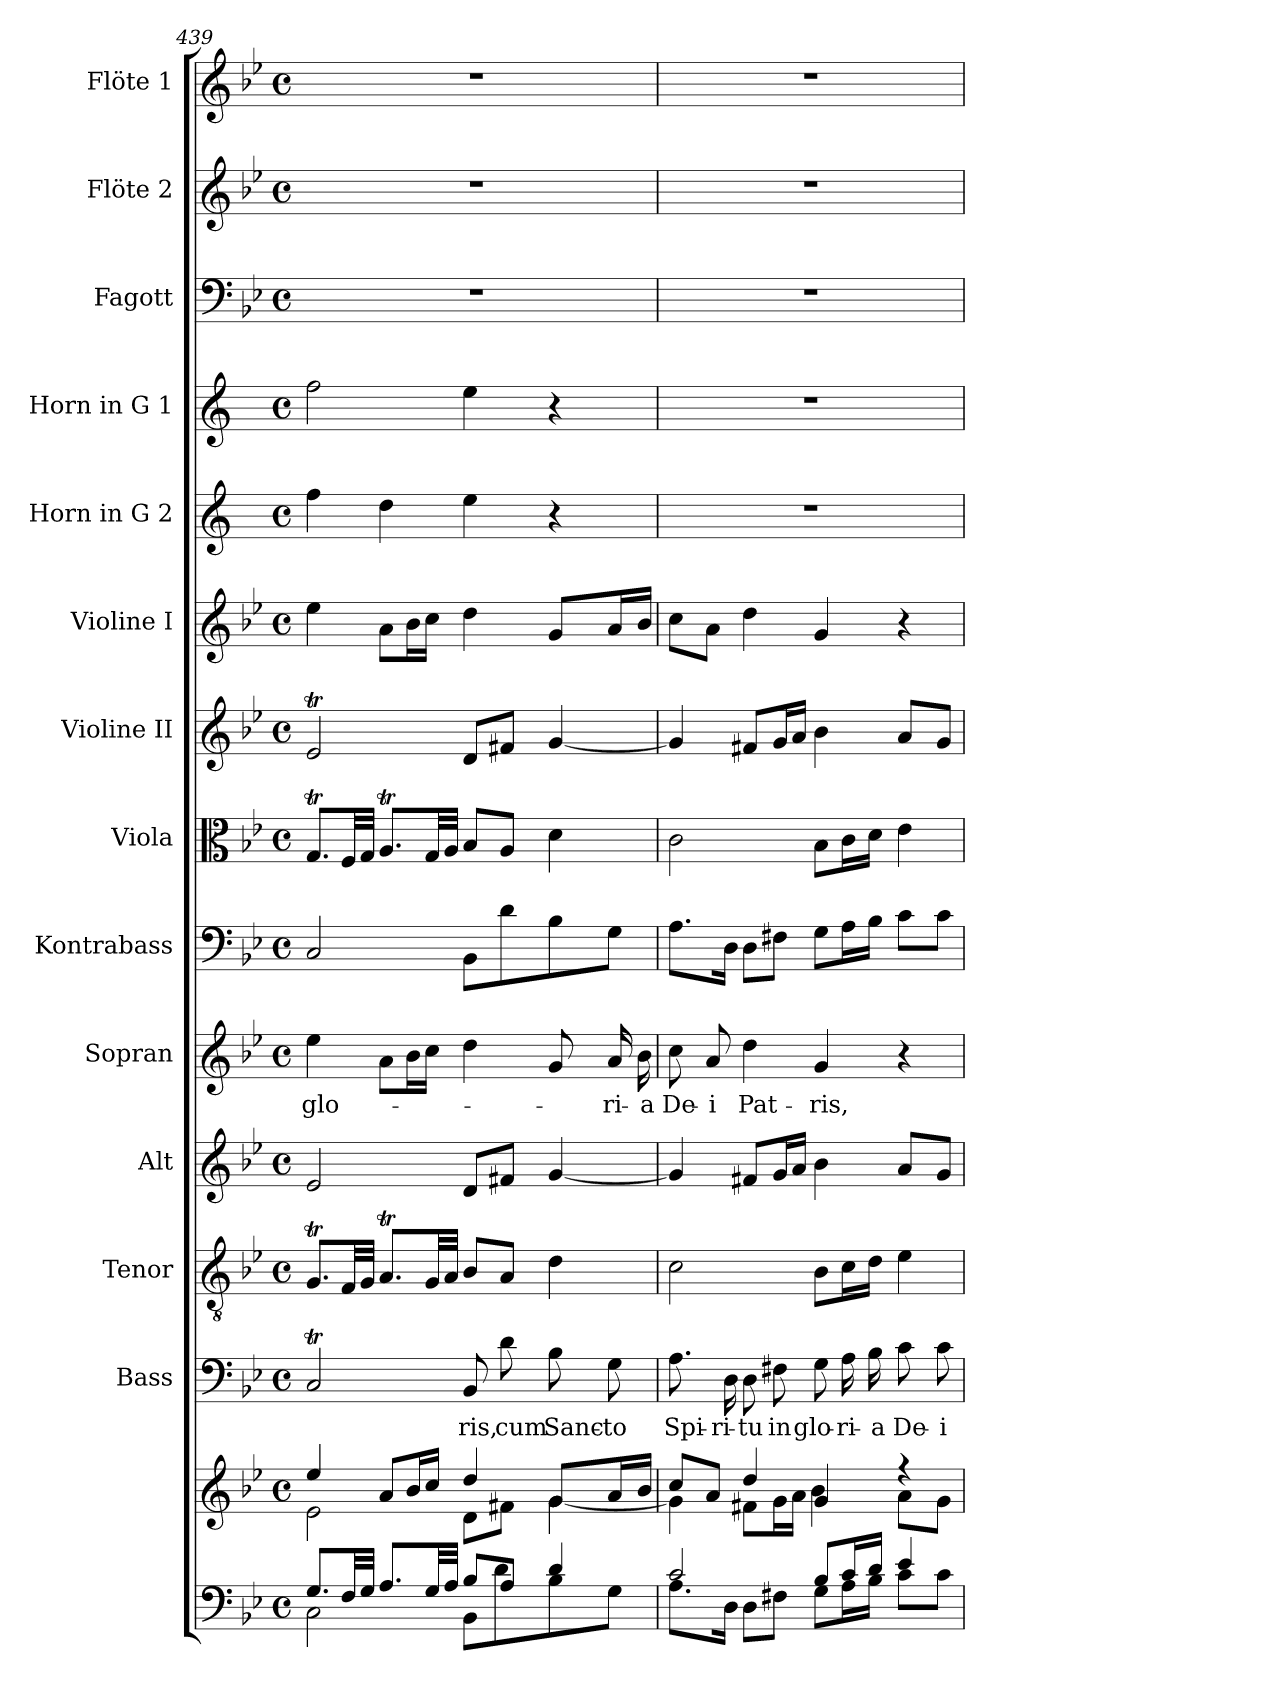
**kern	**kern	**kern	**text	**kern	**kern	**kern	**text	**kern	**kern	**kern	**kern	**kern	**kern	**kern	**kern	**kern
*part14	*part14	*part13	*part13	*part12	*part11	*part10	*part10	*part9	*part8	*part7	*part6	*part5	*part4	*part3	*part2	*part1
*staff15	*staff14	*staff13	*staff13	*staff12	*staff11	*staff10	*staff10	*staff9	*staff8	*staff7	*staff6	*staff5	*staff4	*staff3	*staff2	*staff1
*	*	*I"Bass	*	*I"Tenor	*I"Alt	*I"Sopran	*	*I"Kontrabass	*I"Viola	*I"Violine II	*I"Violine I	*I"Horn in G 2	*I"Horn in G 1	*I"Fagott	*I"Flöte 2	*I"Flöte 1
*	*	*I'B.	*	*I'T.	*I'A.	*I'S.	*	*I'Kb.	*I'Vla.	*I'Vl. II	*I'Vl. I	*	*	*I'Fg.	*I'Fl. 2	*I'Fl. 1
*clefF4	*clefG2	*clefF4	*	*clefGv2	*clefG2	*clefG2	*	*clefF4	*clefC3	*clefG2	*clefG2	*clefG2	*clefG2	*clefF4	*clefG2	*clefG2
*	*	*	*	*	*	*	*	*ITrd7c12	*	*	*	*ITrd1c2	*ITrd1c2	*	*	*
*k[b-e-]	*k[b-e-]	*k[b-e-]	*	*k[b-e-]	*k[b-e-]	*k[b-e-]	*	*k[b-e-]	*k[b-e-]	*k[b-e-]	*k[b-e-]	*k[b-e-]	*k[b-e-]	*k[b-e-]	*k[b-e-]	*k[b-e-]
*B-:	*B-:	*B-:	*	*B-:	*B-:	*B-:	*	*B-:	*B-:	*B-:	*B-:	*B-:	*B-:	*B-:	*B-:	*B-:
*M4/4	*M4/4	*M4/4	*	*M4/4	*M4/4	*M4/4	*	*M4/4	*M4/4	*M4/4	*M4/4	*M4/4	*M4/4	*M4/4	*M4/4	*M4/4
*met(c)	*met(c)	*met(c)	*	*met(c)	*met(c)	*met(c)	*	*met(c)	*met(c)	*met(c)	*met(c)	*met(c)	*met(c)	*met(c)	*met(c)	*met(c)
=439	=439	=439	=439	=439	=439	=439	=439	=439	=439	=439	=439	=439	=439	=439	=439	=439
*^	*^	*	*	*	*	*	*	*	*	*	*	*	*	*	*	*
!	!	!	!	!	!	!	!	!	!LO:LY:b	!	!	!	!	!	!	!	!	!
8.G/L	2C\	4ee-/	2e-\	2CT/	.	8.GT/L	2e-/	4ee-\	glo-	2CC/	8.GT/L	2e-T/	4ee-\	4ee-\	2ee-\	1r	1r	1r
32F/LL	.	.	.	.	.	32F/LL	.	.	.	.	32F/LL	.	.	.	.	.	.	.
32G/JJJ	.	.	.	.	.	32G/JJJ	.	.	.	.	32G/JJJ	.	.	.	.	.	.	.
8.A/L	.	8a/L	.	.	.	8.At/L	.	8a\L	.	.	8.At/L	.	8a\L	4cc\	.	.	.	.
.	.	16b-/L	.	.	.	.	.	16b-\L	.	.	.	.	16b-\L	.	.	.	.	.
32G/LL	.	16cc/JJ	.	.	.	32G/LL	.	16cc\JJ	.	.	32G/LL	.	16cc\JJ	.	.	.	.	.
32A/JJJ	.	.	.	.	.	32A/JJJ	.	.	.	.	32A/JJJ	.	.	.	.	.	.	.
!	!	!	!	!	!LO:LY:b	!	!	!	!	!	!	!	!	!	!	!	!	!
8B-/L	8BB-\L	4dd/	8d\L	8BB-/	-ris,	8B-/L	8d/L	4dd\	.	8BBB-\L	8B-/L	8d/L	4dd\	4dd\	4dd\	.	.	.
!	!	!	!	!	!LO:LY:b	!	!	!	!	!	!	!	!	!	!	!	!	!
8A/J	8d\	.	8f#X\J	8d\	cum	8A/J	8f#X/J	.	.	8D\	8A/J	8f#X/J	.	.	.	.	.	.
!	!	!	!	!	!LO:LY:b	!	!	!	!	!	!	!	!	!	!	!	!	!
4d/	8B-\	8g/L	[<4g\	8B-\	Sanc-	4d\	[4g/	8g/	.	8BB-\	4d\	[4g/	8g/L	4r	4r	.	.	.
!	!	!	!	!	!LO:LY:b	!	!	!	!LO:LY:b	!	!	!	!	!	!	!	!	!
.	8G\J	16a/L	.	8G\	-to	.	.	16a/	-ri-	8GG\J	.	.	16a/L	.	.	.	.	.
!	!	!	!	!	!	!	!	!	!LO:LY:b	!	!	!	!	!	!	!	!	!
.	.	16b-/JJ	.	.	.	.	.	16b-\	-a	.	.	.	16b-/JJ	.	.	.	.	.
=440	=440	=440	=440	=440	=440	=440	=440	=440	=440	=440	=440	=440	=440	=440	=440	=440	=440	=440
!	!	!	!	!	!LO:LY:b	!	!	!	!LO:LY:b	!	!	!	!	!	!	!	!	!
2c/	8.A\L	8cc/L	4g\]	8.A\	Spi-	2c\	4g/]	8cc\	De-	8.AA\L	2c\	4g/]	8cc\L	1r	1r	1r	1r	1r
!	!	!	!	!	!	!	!	!	!LO:LY:b	!	!	!	!	!	!	!	!	!
.	.	8a/J	.	.	.	.	.	8a/	-i	.	.	.	8a\J	.	.	.	.	.
!	!	!	!	!	!LO:LY:b	!	!	!	!	!	!	!	!	!	!	!	!	!
.	16D\Jk	.	.	16D\	-ri-	.	.	.	.	16DD\Jk	.	.	.	.	.	.	.	.
!	!	!	!	!	!LO:LY:b	!	!	!	!LO:LY:b	!	!	!	!	!	!	!	!	!
.	8D\L	4dd/	8f#X\L	8D\	-tu	.	8f#X/L	4dd\	Pat-	8DD\L	.	8f#X/L	4dd\	.	.	.	.	.
!	!	!	!	!	!LO:LY:b	!	!	!	!	!	!	!	!	!	!	!	!	!
.	8F#X\J	.	16g\L	8F#X\	in	.	16g/L	.	.	8FF#X\J	.	16g/L	.	.	.	.	.	.
.	.	.	16a\JJ	.	.	.	16a/JJ	.	.	.	.	16a/JJ	.	.	.	.	.	.
!	!	!	!	!	!LO:LY:b	!	!	!	!LO:LY:b	!	!	!	!	!	!	!	!	!
8B-/L	8G\L	4g/	4b-\	8G\	glo-	8B-\L	4b-\	4g/	-ris,	8GG\L	8B-\L	4b-\	4g/	.	.	.	.	.
!	!	!	!	!	!LO:LY:b	!	!	!	!	!	!	!	!	!	!	!	!	!
16c/L	16A\L	.	.	16A\	-ri-	16c\L	.	.	.	16AA\L	16c\L	.	.	.	.	.	.	.
!	!	!	!	!	!LO:LY:b	!	!	!	!	!	!	!	!	!	!	!	!	!
16d/JJ	16B-\JJ	.	.	16B-\	-a	16d\JJ	.	.	.	16BB-\JJ	16d\JJ	.	.	.	.	.	.	.
!	!	!	!	!	!LO:LY:b	!	!	!	!	!	!	!	!	!	!	!	!	!
4e-/	8c\L	4rff	8a\L	8c\	De-	4e-\	8a/L	4r	.	8C\L	4e-\	8a/L	4r	.	.	.	.	.
!	!	!	!	!	!LO:LY:b	!	!	!	!	!	!	!	!	!	!	!	!	!
.	8c\J	.	8g\J	8c\	-i	.	8g/J	.	.	8C\J	.	8g/J	.	.	.	.	.	.
*v	*v	*	*	*	*	*	*	*	*	*	*	*	*	*	*	*	*	*
*	*v	*v	*	*	*	*	*	*	*	*	*	*	*	*	*	*	*
=	=	=	=	=	=	=	=	=	=	=	=	=	=	=	=	=
*-	*-	*-	*-	*-	*-	*-	*-	*-	*-	*-	*-	*-	*-	*-	*-	*-
